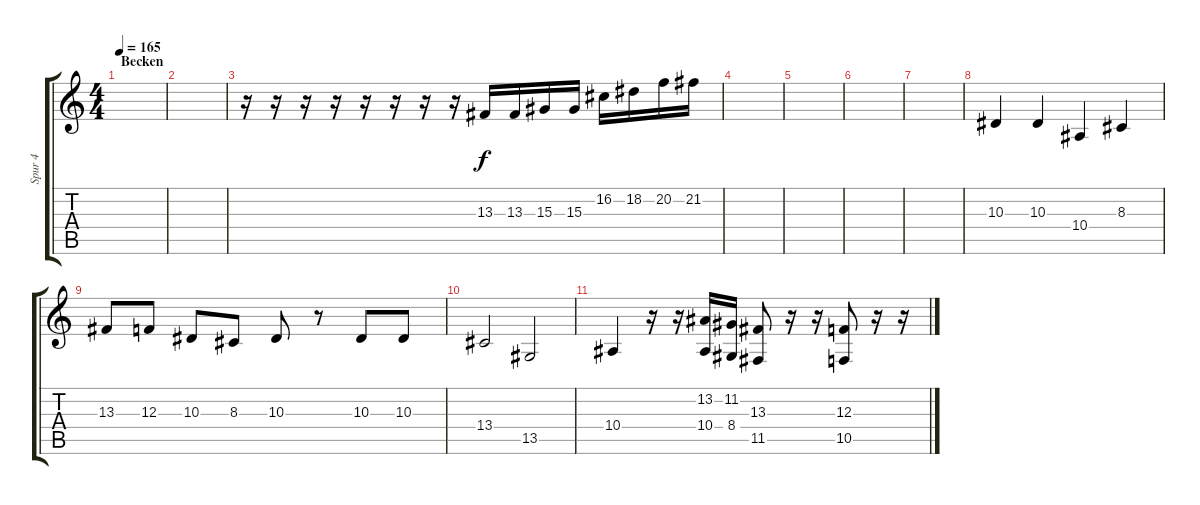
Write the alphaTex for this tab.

\track ("Spur 4" "Spur 4") {instrument harmonica}
\staff {score tabs}
\tuning (D4 A3 F3 C3 G2 D2) {hide}
\ts (4 4)
\section ("" "Becken")
\tempo 165
\clef g2
\ks c
|
|
r.16{volume 16 instrument trombone} r.16 r.16 r.16 r.16 r.16 r.16 r.16 13.3.16 13.3.16 15.3.16 15.3.16 16.2.16 18.2.16 20.2.16 21.2.16 |
|
|
|
|
10.3.4 10.3.4 10.4.4 8.3.4 |
13.3.8 12.3.8 10.3.8 8.3.8 10.3.8 r.8 10.3.8 10.3.8 |
13.4.2 13.5.2 |
10.4.4 r.16 r.16 (13.2 10.4).16 (11.2 8.4).16 (13.3 11.5).8 r.16 r.16 (12.3 10.5).8 r.16 r.16
